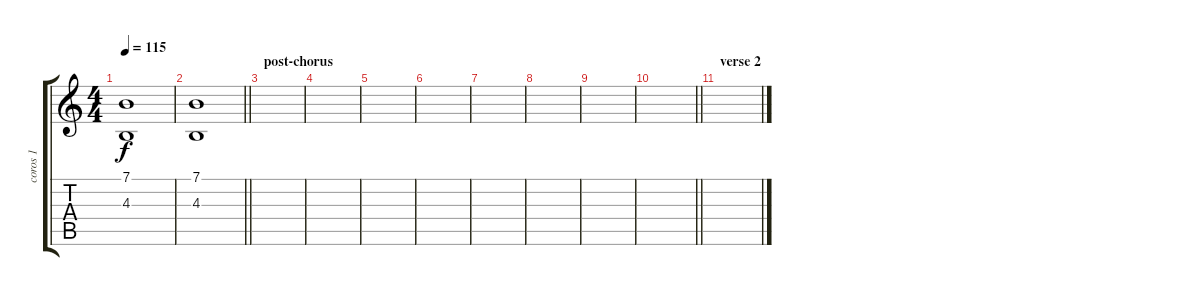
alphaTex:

\track ("coros 1" "coros 1") {instrument panflute}
\staff {score tabs}
\tuning (E4 B3 G3 D3 A2 E2) {hide}
\ts (4 4)
\tempo 115
\clef g2
\ks c
(7.1 4.3).1{dy f} |
\barLineRight lightlight
(7.1 4.3).1 |
\section ("" "post-chorus")
|
|
|
|
|
|
|
\barLineRight lightlight
|
\section ("" "verse 2")
